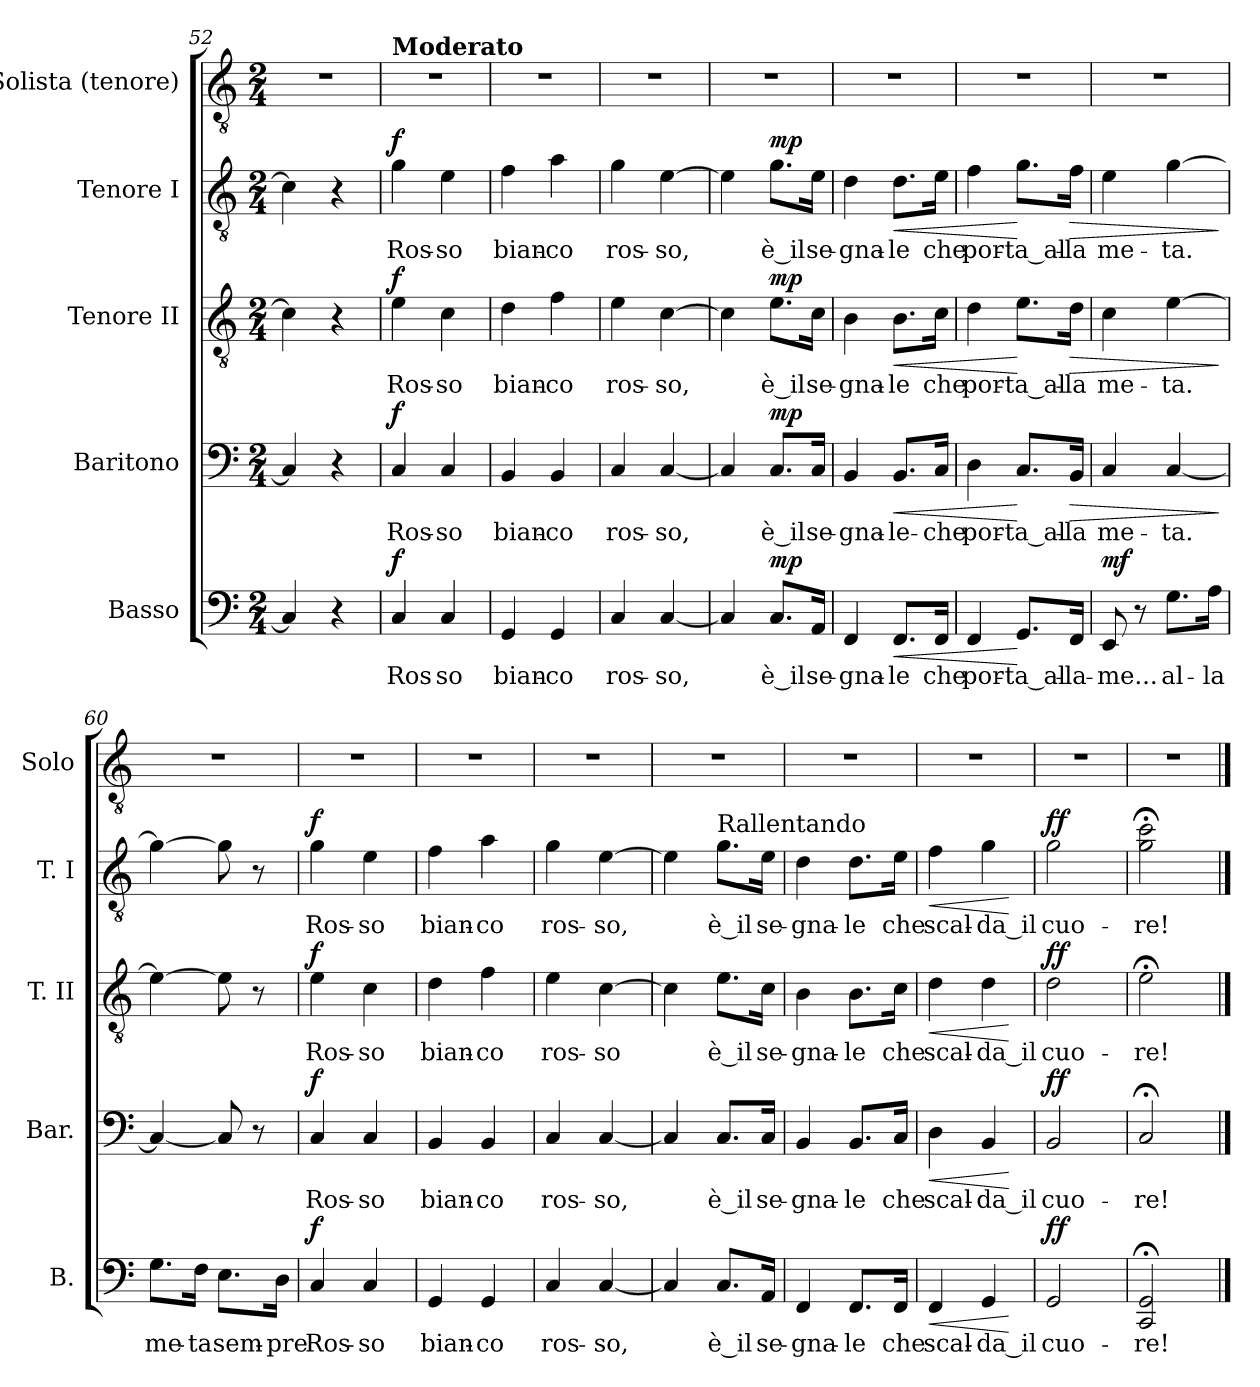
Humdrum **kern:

**kern	**text	**dynam	**kern	**text	**dynam	**kern	**text	**dynam	**kern	**text	**dynam	**kern
*part5	*part5	*part5	*part4	*part4	*part4	*part3	*part3	*part3	*part2	*part2	*part2	*part1
*staff5	*staff5	*staff5	*staff4	*staff4	*staff4	*staff3	*staff3	*staff3	*staff2	*staff2	*staff2	*staff1
*I"Basso	*	*	*I"Baritono	*	*	*I"Tenore II	*	*	*I"Tenore I	*	*	*I"Solista (tenore)
*I'B.	*	*	*I'Bar.	*	*	*I'T. II	*	*	*I'T. I	*	*	*I'Solo
*clefF4	*	*	*clefF4	*	*	*clefGv2	*	*	*clefGv2	*	*	*clefGv2
*k[]	*	*	*k[]	*	*	*k[]	*	*	*k[]	*	*	*k[]
*M2/4	*	*	*M2/4	*	*	*M2/4	*	*	*M2/4	*	*	*M2/4
=52	=52	=52	=52	=52	=52	=52	=52	=52	=52	=52	=52	=52
4C/]	.	.	4C/]	.	.	4c\]	.	.	4c\]	.	.	2r
4r	.	.	4r	.	.	4r	.	.	4r	.	.	.
=53	=53	=53	=53	=53	=53	=53	=53	=53	=53	=53	=53	=53
*	*	*	*	*	*	*	*	*	*	*	*	*MM92
!	!	!	!	!	!	!	!	!	!	!	!	!LO:TX:a:B:t=Moderato
!	!LO:LY:b	!LO:DY:a	!	!LO:LY:b	!LO:DY:a	!	!LO:LY:b	!LO:DY:a	!	!LO:LY:b	!LO:DY:a	!
4C/	Ros	f	4C/	Ros-	f	4e\	Ros-	f	4g\	Ros-	f	2r
!	!LO:LY:b	!	!	!LO:LY:b	!	!	!LO:LY:b	!	!	!LO:LY:b	!	!
4C/	so	.	4C/	-so	.	4c\	-so	.	4e\	-so	.	.
=54	=54	=54	=54	=54	=54	=54	=54	=54	=54	=54	=54	=54
!	!LO:LY:b	!	!	!LO:LY:b	!	!	!LO:LY:b	!	!	!LO:LY:b	!	!
4GG/	bian-	.	4BB/	bian-	.	4d\	bian-	.	4f\	bian-	.	2r
!	!LO:LY:b	!	!	!LO:LY:b	!	!	!LO:LY:b	!	!	!LO:LY:b	!	!
4GG/	-co	.	4BB/	-co	.	4f\	-co	.	4a\	-co	.	.
=55	=55	=55	=55	=55	=55	=55	=55	=55	=55	=55	=55	=55
!	!LO:LY:b	!	!	!LO:LY:b	!	!	!LO:LY:b	!	!	!LO:LY:b	!	!
4C/	ros-	.	4C/	ros-	.	4e\	ros-	.	4g\	ros-	.	2r
!	!LO:LY:b	!	!	!LO:LY:b	!	!	!LO:LY:b	!	!	!LO:LY:b	!	!
[4C/	-so,	.	[4C/	-so,	.	[4c\	-so,	.	[4e\	-so,	.	.
=56	=56	=56	=56	=56	=56	=56	=56	=56	=56	=56	=56	=56
4C/]	.	.	4C/]	.	.	4c\]	.	.	4e\]	.	.	2r
!	!LO:LY:b	!LO:DY:a	!	!LO:LY:b	!LO:DY:a	!	!LO:LY:b	!LO:DY:a	!	!LO:LY:b	!LO:DY:a	!
8.C/L	è_il	mp	8.C/L	è_il	mp	8.e\L	è_il	mp	8.g\L	è_il	mp	.
!	!LO:LY:b	!	!	!LO:LY:b	!	!	!LO:LY:b	!	!	!LO:LY:b	!	!
16AA/Jk	se-	.	16C/Jk	se-	.	16c\Jk	se-	.	16e\Jk	se-	.	.
=57	=57	=57	=57	=57	=57	=57	=57	=57	=57	=57	=57	=57
!	!LO:LY:b	!	!	!LO:LY:b	!	!	!LO:LY:b	!	!	!LO:LY:b	!	!
4FF/	-gna-	.	4BB/	-gna-	.	4B\	-gna-	.	4d\	-gna-	.	2r
!	!LO:LY:b	!LO:HP:b	!	!LO:LY:b	!LO:HP:b	!	!LO:LY:b	!LO:HP:b	!	!LO:LY:b	!LO:HP:b	!
8.FF/L	-le	<	8.BB/L	-le-	<	8.B\L	-le	<	8.d\L	-le	<	.
!	!LO:LY:b	!	!	!LO:LY:b	!	!	!LO:LY:b	!	!	!LO:LY:b	!	!
16FF/Jk	che	.	16C/Jk	-che	.	16c\Jk	che	.	16e\Jk	che	.	.
=58	=58	=58	=58	=58	=58	=58	=58	=58	=58	=58	=58	=58
!	!LO:LY:b	!	!	!LO:LY:b	!	!	!LO:LY:b	!	!	!LO:LY:b	!	!
4FF/	por-	.	4D\	por-	.	4d\	por-	.	4f\	por-	.	2r
!	!LO:LY:b	!	!	!LO:LY:b	!	!	!LO:LY:b	!	!	!LO:LY:b	!	!
8.GG/L	-ta_al-	[	8.C/L	-ta_al-	[	8.e\L	-ta_al-	[	8.g\L	-ta_al-	[	.
!	!LO:LY:b	!	!	!LO:LY:b	!LO:HP:b	!	!LO:LY:b	!LO:HP:b	!	!LO:LY:b	!LO:HP:b	!
16FF/Jk	-la-	.	16BB/Jk	-la	>	16d\Jk	-la	>	16f\Jk	-la	>	.
!!LO:LB:g=z
=59	=59	=59	=59	=59	=59	=59	=59	=59	=59	=59	=59	=59
!	!LO:LY:b	!LO:DY:a	!	!LO:LY:b	!	!	!LO:LY:b	!	!	!LO:LY:b	!	!
8EE/	-me...	mf	4C/	me-	.	4c\	me-	.	4e\	me-	.	2r
8r	.	.	.	.	.	.	.	.	.	.	.	.
!	!LO:LY:b	!	!	!LO:LY:b	!	!	!LO:LY:b	!	!	!LO:LY:b	!	!
8.G\L	al-	.	[4C/	-ta.	.	[4e\	-ta.	.	[4g\	-ta.	.	.
!	!LO:LY:b	!	!	!	!	!	!	!	!	!	!	!
16A\Jk	-la	.	.	.	.	.	.	.	.	.	.	.
.	.	.	.	.	]	.	.	]	.	.	]	.
=60	=60	=60	=60	=60	=60	=60	=60	=60	=60	=60	=60	=60
!	!LO:LY:b	!	!	!	!	!	!	!	!	!	!	!
8.G\L	me-	.	4C/_	.	.	4e\_	.	.	4g\_	.	.	2r
!	!LO:LY:b	!	!	!	!	!	!	!	!	!	!	!
16F\Jk	-ta	.	.	.	.	.	.	.	.	.	.	.
!	!LO:LY:b	!	!	!	!	!	!	!	!	!	!	!
8.E\L	sem-	.	8C/]	.	.	8e\]	.	.	8g\]	.	.	.
.	.	.	8r	.	.	8r	.	.	8r	.	.	.
!	!LO:LY:b	!	!	!	!	!	!	!	!	!	!	!
16D\Jk	-pre	.	.	.	.	.	.	.	.	.	.	.
=61	=61	=61	=61	=61	=61	=61	=61	=61	=61	=61	=61	=61
!	!LO:LY:b	!LO:DY:a	!	!LO:LY:b	!LO:DY:a	!	!LO:LY:b	!LO:DY:a	!	!LO:LY:b	!LO:DY:a	!
4C/	Ros-	f	4C/	Ros-	f	4e\	Ros-	f	4g\	Ros-	f	2r
!	!LO:LY:b	!	!	!LO:LY:b	!	!	!LO:LY:b	!	!	!LO:LY:b	!	!
4C/	-so	.	4C/	-so	.	4c\	-so	.	4e\	-so	.	.
=62	=62	=62	=62	=62	=62	=62	=62	=62	=62	=62	=62	=62
!	!LO:LY:b	!	!	!LO:LY:b	!	!	!LO:LY:b	!	!	!LO:LY:b	!	!
4GG/	bian-	.	4BB/	bian-	.	4d\	bian-	.	4f\	bian-	.	2r
!	!LO:LY:b	!	!	!LO:LY:b	!	!	!LO:LY:b	!	!	!LO:LY:b	!	!
4GG/	-co	.	4BB/	-co	.	4f\	-co	.	4a\	-co	.	.
=63	=63	=63	=63	=63	=63	=63	=63	=63	=63	=63	=63	=63
!	!LO:LY:b	!	!	!LO:LY:b	!	!	!LO:LY:b	!	!	!LO:LY:b	!	!
4C/	ros-	.	4C/	ros-	.	4e\	ros-	.	4g\	ros-	.	2r
!	!LO:LY:b	!	!	!LO:LY:b	!	!	!LO:LY:b	!	!	!LO:LY:b	!	!
[4C/	-so,	.	[4C/	-so,	.	[4c\	-so	.	[4e\	-so,	.	.
=64	=64	=64	=64	=64	=64	=64	=64	=64	=64	=64	=64	=64
4C/]	.	.	4C/]	.	.	4c\]	.	.	4e\]	.	.	2r
!	!	!	!	!	!	!	!	!	!LO:TX:a:t=Rallentando	!	!	!
!	!LO:LY:b	!	!	!LO:LY:b	!	!	!LO:LY:b	!	!	!LO:LY:b	!	!
8.C/L	è_il	.	8.C/L	è_il	.	8.e\L	è_il	.	8.g\L	è_il	.	.
!	!LO:LY:b	!	!	!LO:LY:b	!	!	!LO:LY:b	!	!	!LO:LY:b	!	!
16AA/Jk	se-	.	16C/Jk	se-	.	16c\Jk	se-	.	16e\Jk	se-	.	.
=65	=65	=65	=65	=65	=65	=65	=65	=65	=65	=65	=65	=65
!	!LO:LY:b	!	!	!LO:LY:b	!	!	!LO:LY:b	!	!	!LO:LY:b	!	!
4FF/	-gna-	.	4BB/	-gna-	.	4B\	-gna-	.	4d\	-gna-	.	2r
!	!LO:LY:b	!	!	!LO:LY:b	!	!	!LO:LY:b	!	!	!LO:LY:b	!	!
8.FF/L	-le	.	8.BB/L	-le	.	8.B\L	-le	.	8.d\L	-le	.	.
!	!LO:LY:b	!	!	!LO:LY:b	!	!	!LO:LY:b	!	!	!LO:LY:b	!	!
16FF/Jk	che	.	16C/Jk	che	.	16c\Jk	che	.	16e\Jk	che	.	.
=66	=66	=66	=66	=66	=66	=66	=66	=66	=66	=66	=66	=66
!	!LO:LY:b	!LO:HP:b	!	!LO:LY:b	!LO:HP:b	!	!LO:LY:b	!LO:HP:b	!	!LO:LY:b	!LO:HP:b	!
4FF/	scal-	<	4D\	scal-	<	4d\	scal-	<	4f\	scal-	<	2r
!	!LO:LY:b	!	!	!LO:LY:b	!	!	!LO:LY:b	!	!	!LO:LY:b	!	!
4GG/	-da_il	.	4BB/	-da_il	.	4d\	-da_il	.	4g\	-da_il	.	.
.	.	[	.	.	[	.	.	[	.	.	[	.
=67	=67	=67	=67	=67	=67	=67	=67	=67	=67	=67	=67	=67
!	!LO:LY:b	!LO:DY:a	!	!LO:LY:b	!LO:DY:a	!	!LO:LY:b	!LO:DY:a	!	!LO:LY:b	!LO:DY:a	!
2GG/	cuo-	ff	2BB/	cuo-	ff	2d\	cuo-	ff	2g\	cuo-	ff	2r
=68	=68	=68	=68	=68	=68	=68	=68	=68	=68	=68	=68	=68
!	!LO:LY:b	!	!	!LO:LY:b	!	!	!LO:LY:b	!	!	!LO:LY:b	!	!
2CC/;< 2GG/;<	-re!	.	2C;</	-re!	.	2e;<\	-re!	.	2g\;< 2cc\;<	-re!	.	2r
==	==	==	==	==	==	==	==	==	==	==	==	==
*-	*-	*-	*-	*-	*-	*-	*-	*-	*-	*-	*-	*-
